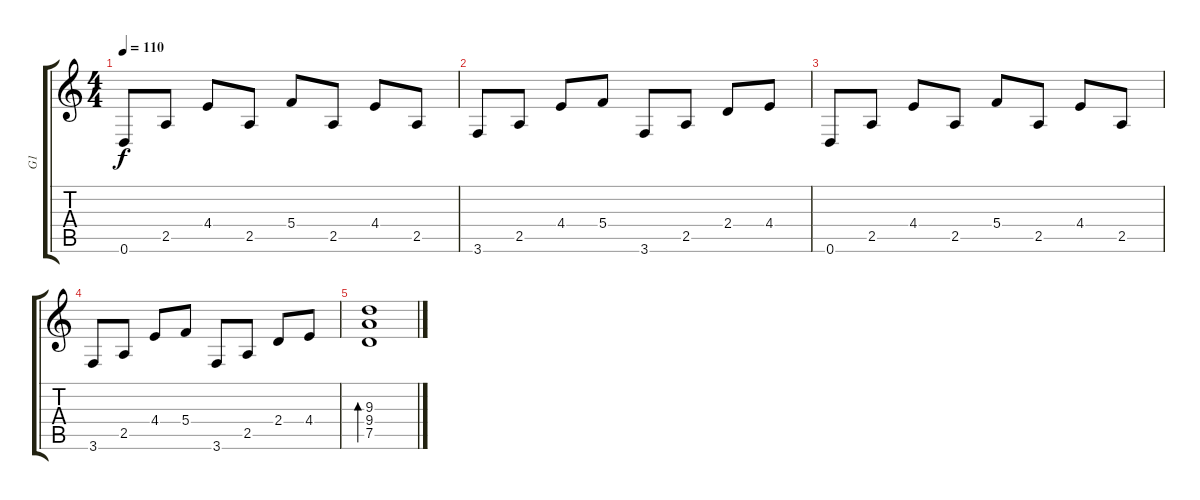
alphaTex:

\track ("G1" "G1") {instrument acousticguitarsteel}
\staff {score tabs}
\tuning (D4 A3 F3 C3 G2 D2) {hide}
\ts (4 4)
\tempo 110
\clef g2
\ks c
0.6.8{dy f} 2.5.8 4.4.8 2.5.8 5.4.8 2.5.8 4.4.8 2.5.8 |
3.6.8 2.5.8 4.4.8 5.4.8 3.6.8 2.5.8 2.4.8 4.4.8 |
0.6.8 2.5.8 4.4.8 2.5.8 5.4.8 2.5.8 4.4.8 2.5.8 |
3.6.8 2.5.8 4.4.8 5.4.8 3.6.8 2.5.8 2.4.8 4.4.8 |
(9.3 9.4 7.5).1{bd 480}
